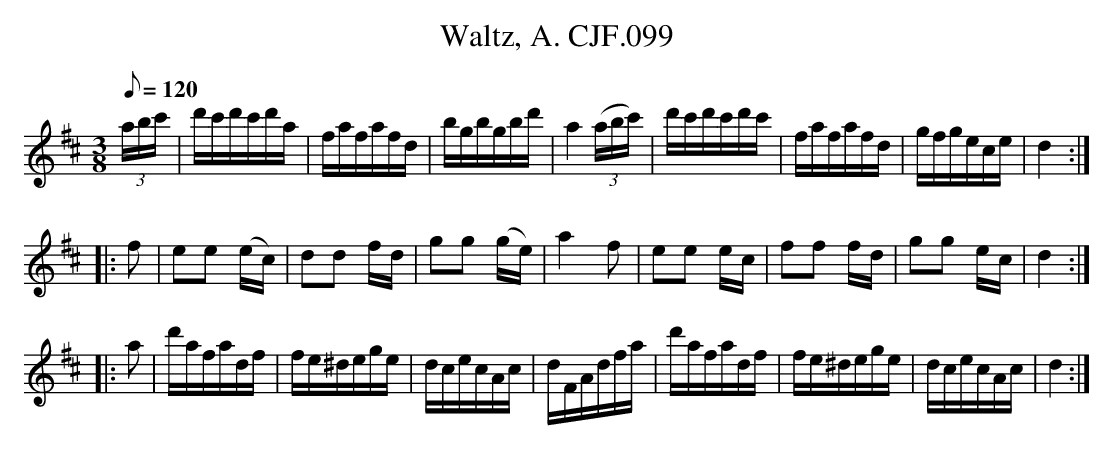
X:1
T:Waltz, A. CJF.099
M:3/8
L:1/16
Q:1/8=120
K:D
(3abc'|d'c'd'c'd'a|fafafd|bgbgbd'|a4((3abc')|\
d'c'd'c'd'c'|fafafd|gfgece|d4:|
|:f2|e2e2 (ec)|d2d2 fd|g2g2 (ge)|a4f2|\
e2e2 ec|f2f2 fd|g2g2 ec|d4:|
|:a2|d'afadf|fe^dege|dcecAc|dFAdfa|\
d'afadf|fe^dege|dcecAc|d4:|
